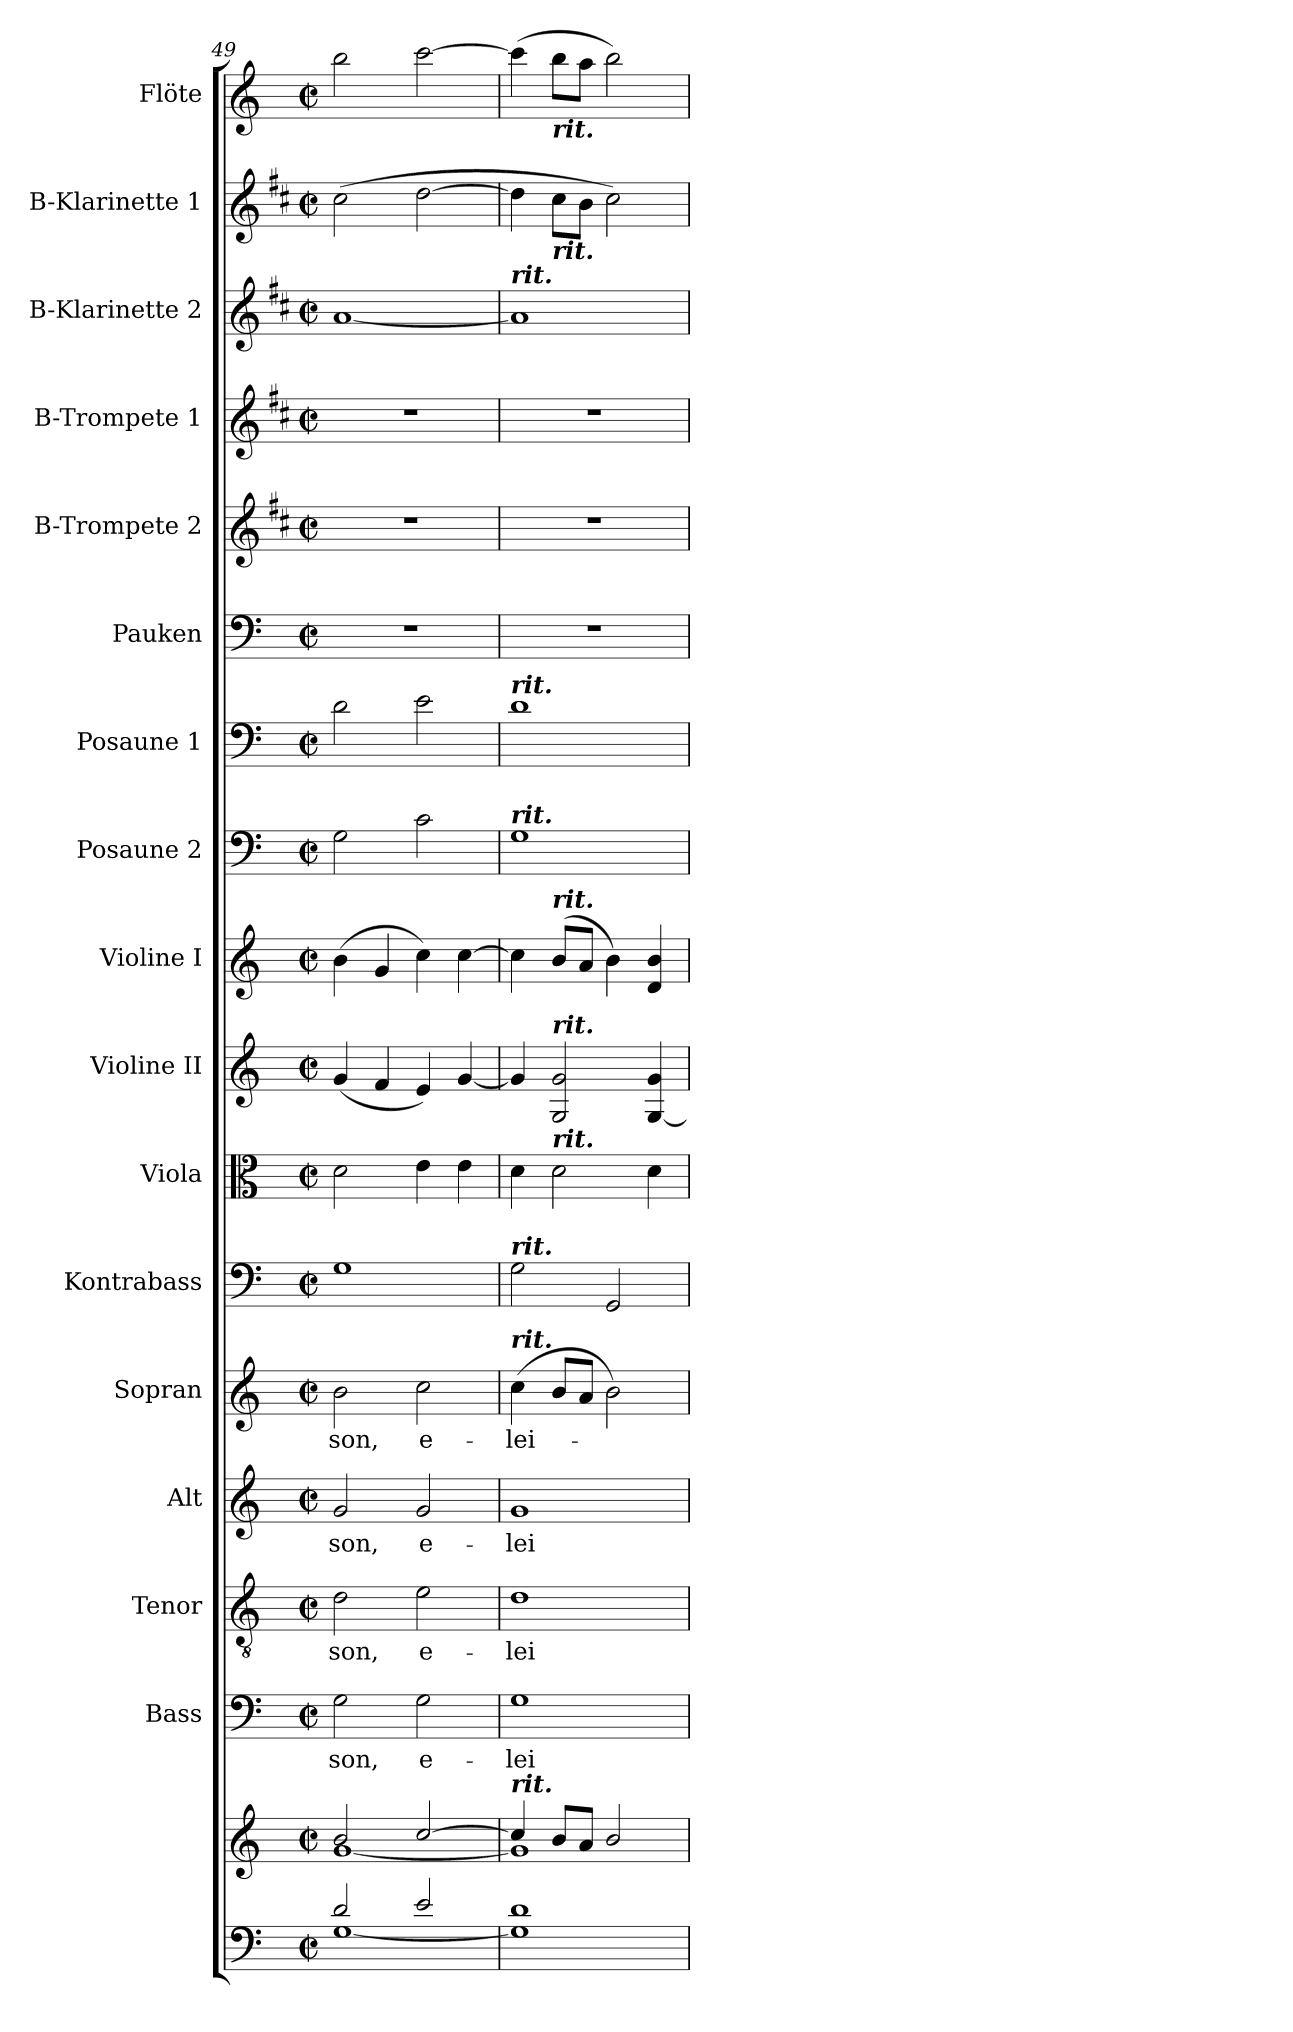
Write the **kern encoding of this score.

**kern	**kern	**kern	**text	**kern	**text	**kern	**text	**kern	**text	**kern	**kern	**kern	**kern	**kern	**kern	**kern	**kern	**kern	**kern	**kern	**kern
*part17	*part17	*part16	*part16	*part15	*part15	*part14	*part14	*part13	*part13	*part12	*part11	*part10	*part9	*part8	*part7	*part6	*part5	*part4	*part3	*part2	*part1
*staff18	*staff17	*staff16	*staff16	*staff15	*staff15	*staff14	*staff14	*staff13	*staff13	*staff12	*staff11	*staff10	*staff9	*staff8	*staff7	*staff6	*staff5	*staff4	*staff3	*staff2	*staff1
*	*	*I"Bass	*	*I"Tenor	*	*I"Alt	*	*I"Sopran	*	*I"Kontrabass	*I"Viola	*I"Violine II	*I"Violine I	*I"Posaune 2	*I"Posaune 1	*I"Pauken	*I"B-Trompete 2	*I"B-Trompete 1	*I"B-Klarinette 2	*I"B-Klarinette 1	*I"Flöte
*	*	*I'B.	*	*I'T.	*	*I'A.	*	*I'S.	*	*I'Kb.	*I'Vla.	*I'Vl. II	*I'Vl. I	*I'Pos. 2	*I'Pos. 1	*I'Pk.	*I'B Trp. 2	*I'B Trp. 1	*I'B Kl. 2	*I'B Kl. 1	*I'Fl.
*clefF4	*clefG2	*clefF4	*	*clefGv2	*	*clefG2	*	*clefG2	*	*clefF4	*clefC3	*clefG2	*clefG2	*clefF4	*clefF4	*clefF4	*clefG2	*clefG2	*clefG2	*clefG2	*clefG2
*	*	*	*	*	*	*	*	*	*	*ITrd7c12	*	*	*	*	*	*	*ITrd1c2	*ITrd1c2	*ITrd1c2	*ITrd1c2	*
*k[]	*k[]	*k[]	*	*k[]	*	*k[]	*	*k[]	*	*k[]	*k[]	*k[]	*k[]	*k[]	*k[]	*k[]	*k[]	*k[]	*k[]	*k[]	*k[]
*C:	*C:	*C:	*	*C:	*	*C:	*	*C:	*	*C:	*C:	*C:	*C:	*C:	*C:	*C:	*C:	*C:	*C:	*C:	*C:
*M2/2	*M2/2	*M2/2	*	*M2/2	*	*M2/2	*	*M2/2	*	*M2/2	*M2/2	*M2/2	*M2/2	*M2/2	*M2/2	*M2/2	*M2/2	*M2/2	*M2/2	*M2/2	*M2/2
*met(c|)	*met(c|)	*met(c|)	*	*met(c|)	*	*met(c|)	*	*met(c|)	*	*met(c|)	*met(c|)	*met(c|)	*met(c|)	*met(c|)	*met(c|)	*met(c|)	*met(c|)	*met(c|)	*met(c|)	*met(c|)	*met(c|)
=49	=49	=49	=49	=49	=49	=49	=49	=49	=49	=49	=49	=49	=49	=49	=49	=49	=49	=49	=49	=49	=49
*^	*^	*	*	*	*	*	*	*	*	*	*	*	*	*	*	*	*	*	*	*	*
!	!	!	!	!	!LO:LY:b	!	!LO:LY:b	!	!LO:LY:b	!	!LO:LY:b	!	!	!	!	!	!	!	!	!	!	!	!
2d/	[<1G	2b/	[<1g	2G\	-son,	2d\	-son,	2g/	-son,	2b\	-son,	1GG	2d\	(<4g/	(>4b\	2G\	2d\	1r	1r	1r	[1g	(>2b\	2bb\
.	.	.	.	.	.	.	.	.	.	.	.	.	.	4f/	4g/	.	.	.	.	.	.	.	.
!	!	!	!	!	!LO:LY:b	!	!LO:LY:b	!	!LO:LY:b	!	!LO:LY:b	!	!	!	!	!	!	!	!	!	!	!	!
2e/	.	[>2cc/	.	2G\	e-	2e\	e-	2g/	e-	2cc\	e-	.	4e\	4e/)	4cc\)	2c\	2e\	.	.	.	.	[2cc\	[2ccc\
.	.	.	.	.	.	.	.	.	.	.	.	.	4e\	[4g/	[4cc\	.	.	.	.	.	.	.	.
=50	=50	=50	=50	=50	=50	=50	=50	=50	=50	=50	=50	=50	=50	=50	=50	=50	=50	=50	=50	=50	=50	=50	=50
!	!	!	!	!	!	!	!	!	!	!	!	!	!	!	!	!	!	!	!	!	!LO:TX:a:Bi:t=rit.	!	!
!	!	!	!	!	!	!	!	!	!	!	!	!	!	!	!	!	!LO:TX:a:Bi:t=rit.	!	!	!	!	!	!
!	!	!	!	!	!	!	!	!	!	!	!	!	!	!	!	!LO:TX:a:Bi:t=rit.	!	!	!	!	!	!	!
!	!	!	!	!	!	!	!	!	!	!	!	!LO:TX:a:Bi:t=rit.	!	!	!	!	!	!	!	!	!	!	!
!	!	!	!	!	!	!	!	!	!	!LO:TX:a:Bi:t=rit.	!	!	!	!	!	!	!	!	!	!	!	!	!
!	!	!LO:TX:a:Bi:t=rit.	!	!	!	!	!	!	!	!	!	!	!	!	!	!	!	!	!	!	!	!	!
!	!	!	!	!	!LO:LY:b	!	!LO:LY:b	!	!LO:LY:b	!	!LO:LY:b	!	!	!	!	!	!	!	!	!	!	!	!
1d	1G]	4cc/]	1g]	1G	-lei-	1d	-lei-	1g	-lei-	(>4cc\	-lei-	2GG\	4d\	4g/]	4cc\]	1G	1d	1r	1r	1r	1g]	4cc\]	(>4ccc\]
!	!	!	!	!	!	!	!	!	!	!	!	!	!	!	!	!	!	!	!	!	!	!	!LO:TX:b:Bi:t=rit.
!	!	!	!	!	!	!	!	!	!	!	!	!	!	!	!	!	!	!	!	!	!	!LO:TX:b:Bi:t=rit.	!
!	!	!	!	!	!	!	!	!	!	!	!	!	!	!	!LO:TX:a:Bi:t=rit.	!	!	!	!	!	!	!	!
!	!	!	!	!	!	!	!	!	!	!	!	!	!	!LO:TX:a:Bi:t=rit.	!	!	!	!	!	!	!	!	!
!	!	!	!	!	!	!	!	!	!	!	!	!	!LO:TX:a:Bi:t=rit.	!	!	!	!	!	!	!	!	!	!
.	.	8b/L	.	.	.	.	.	.	.	8b/L	.	.	2d\	2G/ 2g/	(>8b/L	.	.	.	.	.	.	8b\L	8bb\L
.	.	8a/J	.	.	.	.	.	.	.	8a/J	.	.	.	.	8a/J	.	.	.	.	.	.	8a\J	8aa\J
.	.	2b/	.	.	.	.	.	.	.	2b\)	.	2GGG/	.	.	4b\)	.	.	.	.	.	.	2b\)	2bb\)
.	.	.	.	.	.	.	.	.	.	.	.	.	4d\	[4G/ 4g/	4d/ 4b/	.	.	.	.	.	.	.	.
*v	*v	*	*	*	*	*	*	*	*	*	*	*	*	*	*	*	*	*	*	*	*	*	*
*	*v	*v	*	*	*	*	*	*	*	*	*	*	*	*	*	*	*	*	*	*	*	*
=	=	=	=	=	=	=	=	=	=	=	=	=	=	=	=	=	=	=	=	=	=
*-	*-	*-	*-	*-	*-	*-	*-	*-	*-	*-	*-	*-	*-	*-	*-	*-	*-	*-	*-	*-	*-
